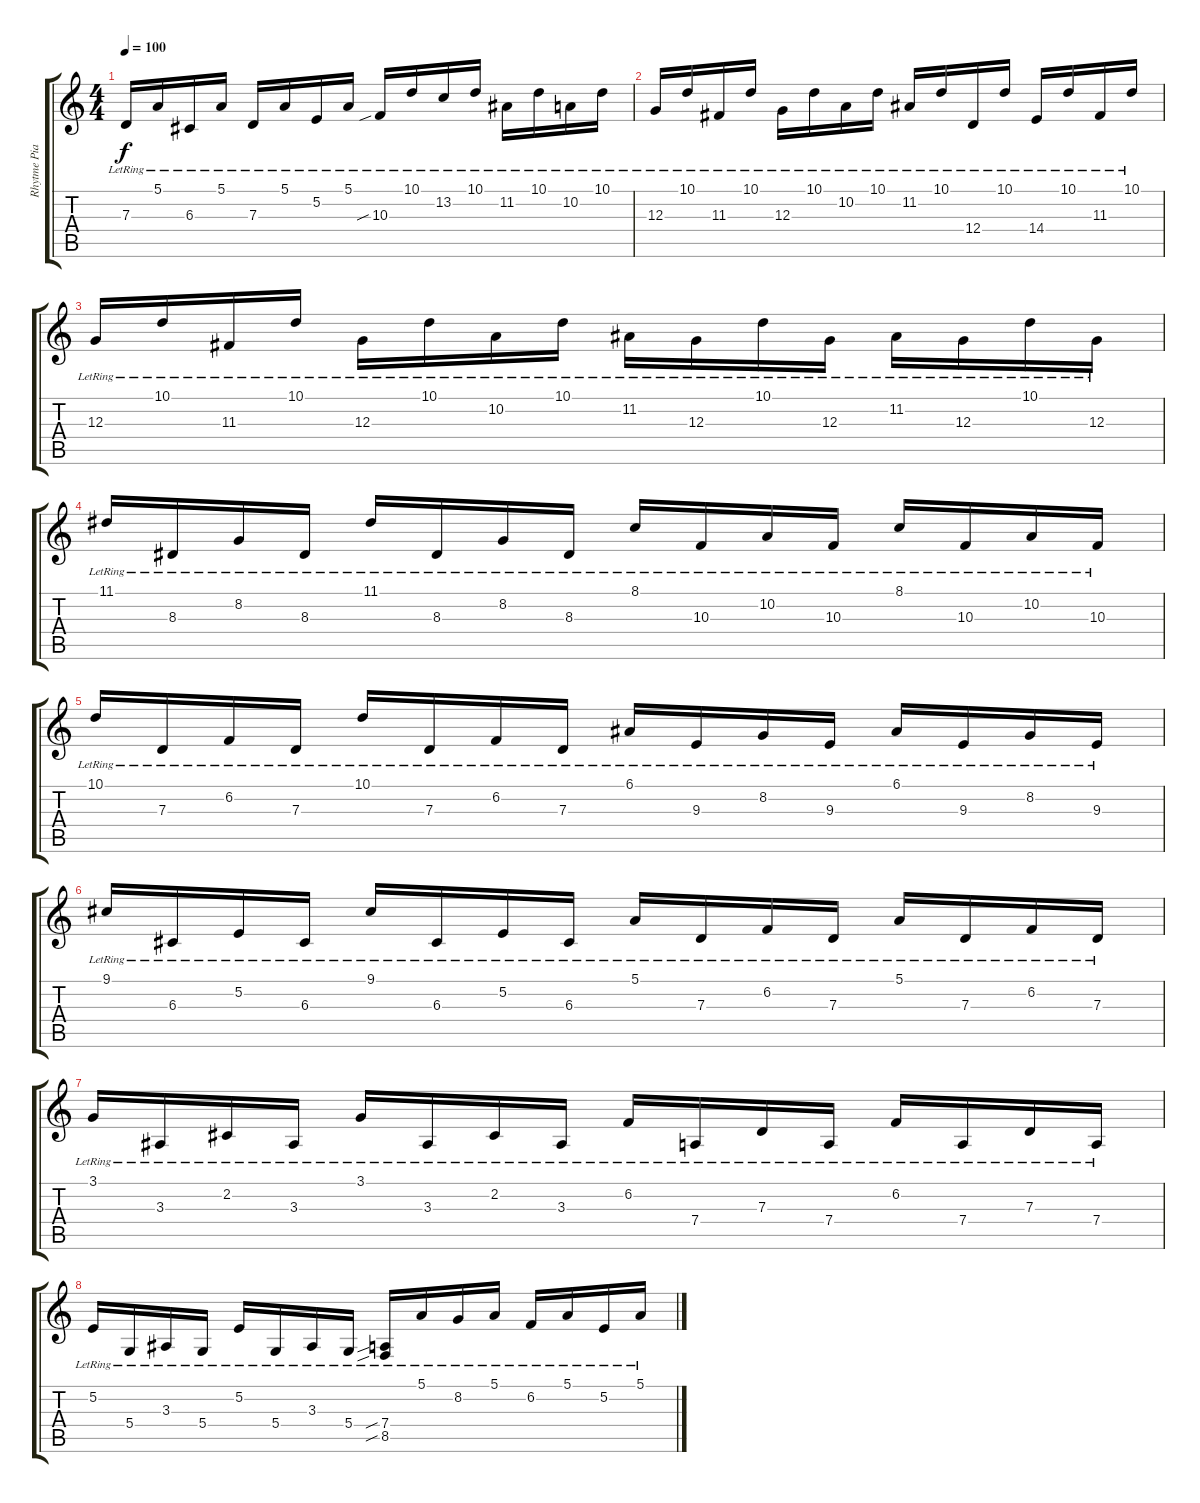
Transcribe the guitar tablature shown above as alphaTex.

\track ("Rhytme Piano" "Rhytme Pia") {instrument acousticgrandpiano}
\staff {score tabs}
\tuning (E4 B3 G3 D3 A2 D2) {hide}
\ts (4 4)
\tempo 100
\clef g2
\ks c
7.3{lr}.16{dy f} 5.1{lr}.16 6.3{lr}.16 5.1{lr}.16 7.3{lr}.16 5.1{lr}.16 5.2{lr}.16 5.1{lr}.16 10.3{sib lr}.16 10.1{lr}.16 13.2{lr}.16 10.1{lr}.16 11.2{lr}.16 10.1{lr}.16 10.2{lr}.16 10.1{lr}.16 |
12.3{lr}.16 10.1{lr}.16 11.3{lr}.16 10.1{lr}.16 12.3{lr}.16 10.1{lr}.16 10.2{lr}.16 10.1{lr}.16 11.2{lr}.16 10.1{lr}.16 12.4{lr}.16 10.1{lr}.16 14.4{lr}.16 10.1{lr}.16 11.3{lr}.16 10.1{lr}.16 |
12.3{lr}.16 10.1{lr}.16 11.3{lr}.16 10.1{lr}.16 12.3{lr}.16 10.1{lr}.16 10.2{lr}.16 10.1{lr}.16 11.2{lr}.16 12.3{lr}.16 10.1{lr}.16 12.3{lr}.16 11.2{lr}.16 12.3{lr}.16 10.1{lr}.16 12.3{lr}.16 |
11.1{lr}.16 8.3{lr}.16 8.2{lr}.16 8.3{lr}.16 11.1{lr}.16 8.3{lr}.16 8.2{lr}.16 8.3{lr}.16 8.1{lr}.16 10.3{lr}.16 10.2{lr}.16 10.3{lr}.16 8.1{lr}.16 10.3{lr}.16 10.2{lr}.16 10.3{lr}.16 |
10.1{lr}.16 7.3{lr}.16 6.2{lr}.16 7.3{lr}.16 10.1{lr}.16 7.3{lr}.16 6.2{lr}.16 7.3{lr}.16 6.1{lr}.16 9.3{lr}.16 8.2{lr}.16 9.3{lr}.16 6.1{lr}.16 9.3{lr}.16 8.2{lr}.16 9.3{lr}.16 |
9.1{lr}.16 6.3{lr}.16 5.2{lr}.16 6.3{lr}.16 9.1{lr}.16 6.3{lr}.16 5.2{lr}.16 6.3{lr}.16 5.1{lr}.16 7.3{lr}.16 6.2{lr}.16 7.3{lr}.16 5.1{lr}.16 7.3{lr}.16 6.2{lr}.16 7.3{lr}.16 |
3.1{lr}.16 3.3{lr}.16 2.2{lr}.16 3.3{lr}.16 3.1{lr}.16 3.3{lr}.16 2.2{lr}.16 3.3{lr}.16 6.2{lr}.16 7.4{lr}.16 7.3{lr}.16 7.4{lr}.16 6.2{lr}.16 7.4{lr}.16 7.3{lr}.16 7.4{lr}.16 |
5.2{lr}.16 5.4{lr}.16 3.3{lr}.16 5.4{lr}.16 5.2{lr}.16 5.4{lr}.16 3.3{lr}.16 5.4{lr}.16 (7.4{sib lr} 8.5{sib lr}).16 5.1{lr}.16 8.2{lr}.16 5.1{lr}.16 6.2{lr}.16 5.1{lr}.16 5.2{lr}.16 5.1{lr}.16
